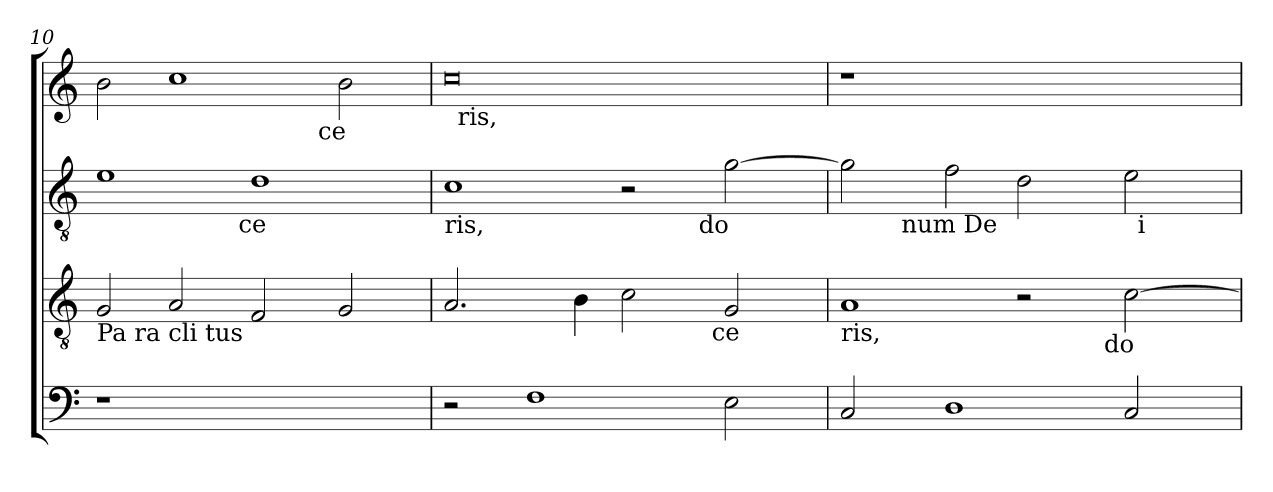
**kern	**kern	**kern	**kern
*part4	*part3	*part2	*part1
*staff4	*staff3	*staff2	*staff1
*clefF4	*clefGv2	*clefGv2	*clefG2
*k[]	*k[]	*k[]	*k[]
*C:	*C:	*C:	*C:
=10	=10	=10	=10
!	!LO:TX:b:t=Pa ra cli tus	!	!
*	*	*^	*^
1r	2G/	1e	2ryy	2b\	1ryy
.	2A/	.	4...ryy	1cc	.
!	!	!	!LO:TX:b:t=ce	!	!
.	.	.	1ryy	.	.
1ryy	2F/	1d	.	.	4..ryy
!	!	!	!	!	!LO:TX:b:t=ce
.	.	.	.	.	2ryy
.	2G/	.	.	2b\	.
.	.	.	.	.	16ryy
.	.	.	32ryy	.	.
=11	=11	=11	=11	=11	=11
!	!	!LO:TX:b:t=ris,	!	!	!
!	!LO:TX:b:t=di	!	!	!	!
*	*^	*	*	*	*
2r	2.A/	1ryy	1c	1ryy	0cc	32ryy
!	!	!	!	!	!	!LO:TX:b:t=ris,
.	.	.	.	.	.	1ryy
1F	.	.	.	.	.	.
.	4B\	.	.	.	.	.
.	2c\	4...ryy	2r	4..ryy	.	.
.	.	.	.	.	.	2ryy
!	!	!	!	!LO:TX:b:t=do	!	!
.	.	.	.	2ryy	.	.
!	!	!LO:TX:b:t=ce	!	!	!	!
.	.	2ryy	.	.	.	.
2E\	2G/	.	[>2g\	.	.	.
.	.	.	.	.	.	4...ryy
.	.	.	.	16ryy	.	.
.	.	32ryy	.	.	.	.
=12	=12	=12	=12	=12	=12	=12
!	!LO:TX:b:t=ris,	!	!	!	!	!
*	*	*	*	*^	*v	*v
2C/	1A	1ryy	2g\]	4ryy	1ryy	1r
.	.	.	.	32ryy	.	.
!	!	!	!	!LO:TX:b:t=num De	!	!
.	.	.	.	1ryy	.	.
1D	.	.	2f\	.	.	.
.	2r	4..ryy	2d\	.	2ryy	1ryy
.	.	.	.	2ryy	.	.
!	!	!LO:TX:b:t=do	!	!	!	!
.	.	2ryy	.	.	.	.
2C/	[>2c\	.	2e\	.	32ryy	.
!	!	!	!	!	!LO:TX:b:t=i	!
.	.	.	.	.	4...ryy	.
.	.	.	.	8..ryy	.	.
.	.	16ryy	.	.	.	.
*	*v	*v	*	*	*	*
*	*	*v	*v	*v	*
=	=	=	=
*-	*-	*-	*-
